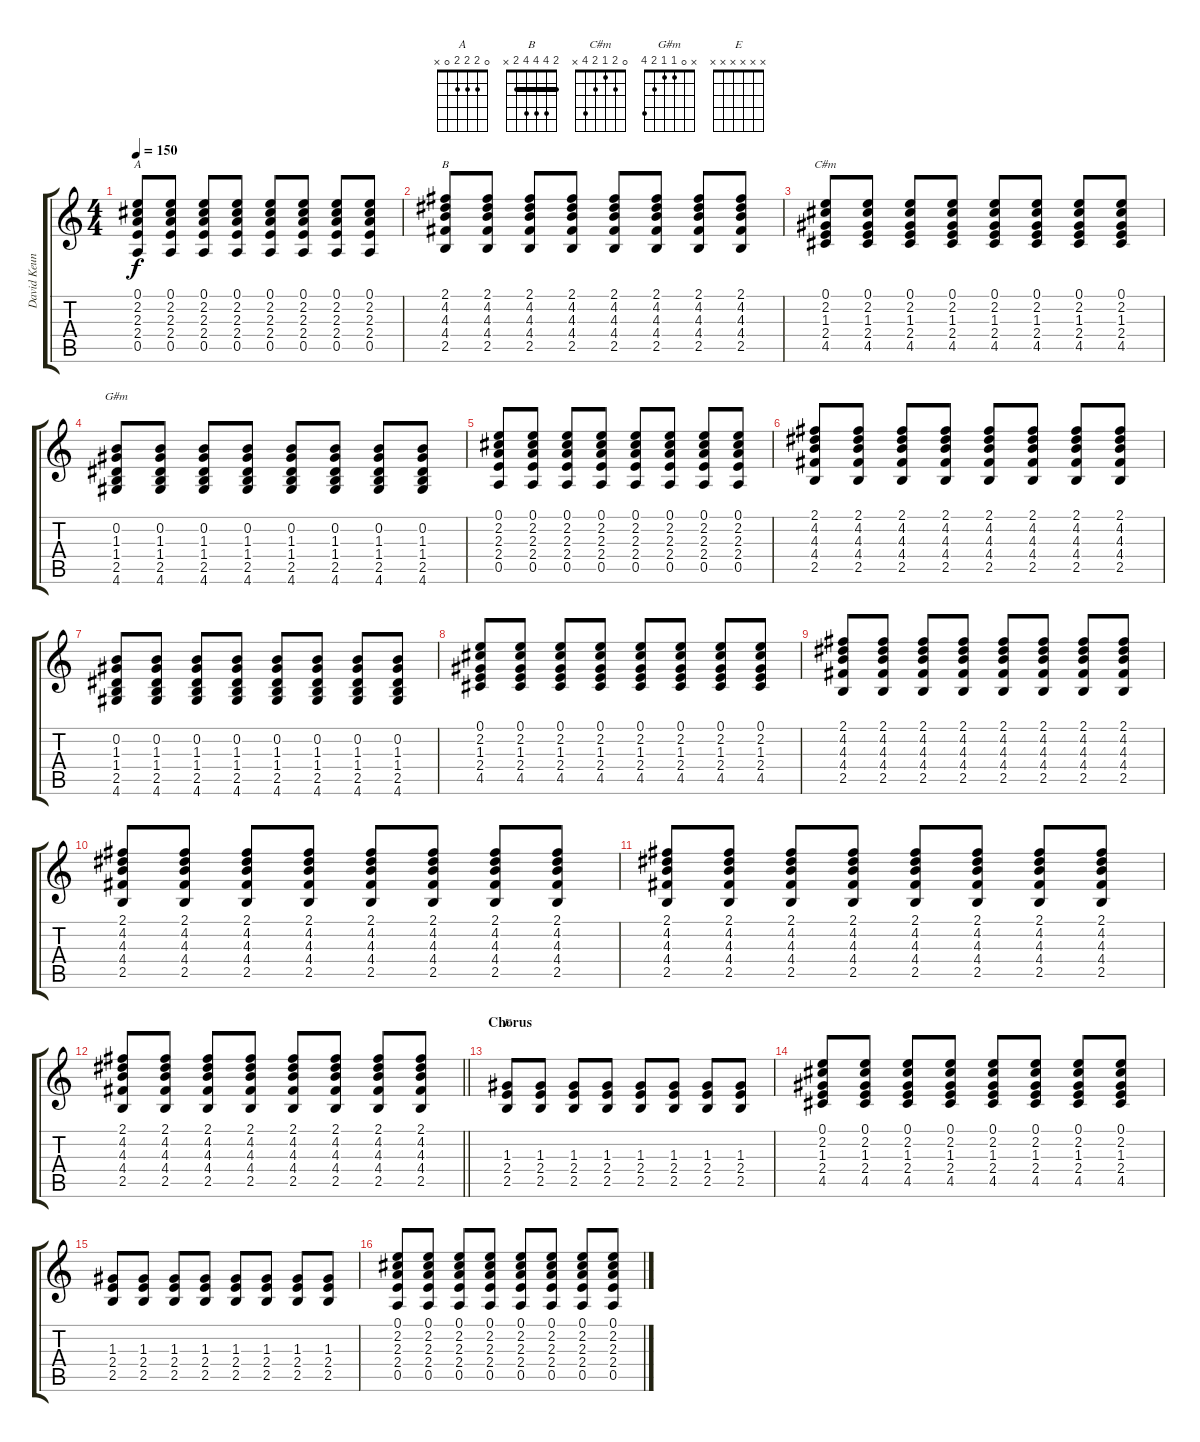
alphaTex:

\track ("David Keuning (Guitar)" "David Keun") {instrument distortionguitar}
\staff {score tabs}
\tuning (E4 B3 G3 D3 A2 E2) {hide}
\chord ("A" 0 2 2 2 0 x)
\chord ("B" 2 4 4 4 2 x) {barre 2}
\chord ("C#m" 0 2 1 2 4 x)
\chord ("G#m" x 0 1 1 2 4)
\chord ("E" x x x x x x)
\ts (4 4)
\tempo 150
\clef g2
\ks c
(0.1 2.2 2.3 2.4 0.5).8{ch "A" dy f} (0.1 2.2 2.3 2.4 0.5).8 (0.1 2.2 2.3 2.4 0.5).8 (0.1 2.2 2.3 2.4 0.5).8 (0.1 2.2 2.3 2.4 0.5).8 (0.1 2.2 2.3 2.4 0.5).8 (0.1 2.2 2.3 2.4 0.5).8 (0.1 2.2 2.3 2.4 0.5).8 |
(2.1 4.2 4.3 4.4 2.5).8{ch "B"} (2.1 4.2 4.3 4.4 2.5).8 (2.1 4.2 4.3 4.4 2.5).8 (2.1 4.2 4.3 4.4 2.5).8 (2.1 4.2 4.3 4.4 2.5).8 (2.1 4.2 4.3 4.4 2.5).8 (2.1 4.2 4.3 4.4 2.5).8 (2.1 4.2 4.3 4.4 2.5).8 |
(0.1 2.2 1.3 2.4 4.5).8{ch "C#m"} (0.1 2.2 1.3 2.4 4.5).8 (0.1 2.2 1.3 2.4 4.5).8 (0.1 2.2 1.3 2.4 4.5).8 (0.1 2.2 1.3 2.4 4.5).8 (0.1 2.2 1.3 2.4 4.5).8 (0.1 2.2 1.3 2.4 4.5).8 (0.1 2.2 1.3 2.4 4.5).8 |
(0.2 1.3 1.4 2.5 4.6).8{ch "G#m"} (0.2 1.3 1.4 2.5 4.6).8 (0.2 1.3 1.4 2.5 4.6).8 (0.2 1.3 1.4 2.5 4.6).8 (0.2 1.3 1.4 2.5 4.6).8 (0.2 1.3 1.4 2.5 4.6).8 (0.2 1.3 1.4 2.5 4.6).8 (0.2 1.3 1.4 2.5 4.6).8 |
(0.1 2.2 2.3 2.4 0.5).8 (0.1 2.2 2.3 2.4 0.5).8 (0.1 2.2 2.3 2.4 0.5).8 (0.1 2.2 2.3 2.4 0.5).8 (0.1 2.2 2.3 2.4 0.5).8 (0.1 2.2 2.3 2.4 0.5).8 (0.1 2.2 2.3 2.4 0.5).8 (0.1 2.2 2.3 2.4 0.5).8 |
(2.1 4.2 4.3 4.4 2.5).8 (2.1 4.2 4.3 4.4 2.5).8 (2.1 4.2 4.3 4.4 2.5).8 (2.1 4.2 4.3 4.4 2.5).8 (2.1 4.2 4.3 4.4 2.5).8 (2.1 4.2 4.3 4.4 2.5).8 (2.1 4.2 4.3 4.4 2.5).8 (2.1 4.2 4.3 4.4 2.5).8 |
(0.2 1.3 1.4 2.5 4.6).8 (0.2 1.3 1.4 2.5 4.6).8 (0.2 1.3 1.4 2.5 4.6).8 (0.2 1.3 1.4 2.5 4.6).8 (0.2 1.3 1.4 2.5 4.6).8 (0.2 1.3 1.4 2.5 4.6).8 (0.2 1.3 1.4 2.5 4.6).8 (0.2 1.3 1.4 2.5 4.6).8 |
(0.1 2.2 1.3 2.4 4.5).8 (0.1 2.2 1.3 2.4 4.5).8 (0.1 2.2 1.3 2.4 4.5).8 (0.1 2.2 1.3 2.4 4.5).8 (0.1 2.2 1.3 2.4 4.5).8 (0.1 2.2 1.3 2.4 4.5).8 (0.1 2.2 1.3 2.4 4.5).8 (0.1 2.2 1.3 2.4 4.5).8 |
(2.1 4.2 4.3 4.4 2.5).8 (2.1 4.2 4.3 4.4 2.5).8 (2.1 4.2 4.3 4.4 2.5).8 (2.1 4.2 4.3 4.4 2.5).8 (2.1 4.2 4.3 4.4 2.5).8 (2.1 4.2 4.3 4.4 2.5).8 (2.1 4.2 4.3 4.4 2.5).8 (2.1 4.2 4.3 4.4 2.5).8 |
(2.1 4.2 4.3 4.4 2.5).8 (2.1 4.2 4.3 4.4 2.5).8 (2.1 4.2 4.3 4.4 2.5).8 (2.1 4.2 4.3 4.4 2.5).8 (2.1 4.2 4.3 4.4 2.5).8 (2.1 4.2 4.3 4.4 2.5).8 (2.1 4.2 4.3 4.4 2.5).8 (2.1 4.2 4.3 4.4 2.5).8 |
(2.1 4.2 4.3 4.4 2.5).8 (2.1 4.2 4.3 4.4 2.5).8 (2.1 4.2 4.3 4.4 2.5).8 (2.1 4.2 4.3 4.4 2.5).8 (2.1 4.2 4.3 4.4 2.5).8 (2.1 4.2 4.3 4.4 2.5).8 (2.1 4.2 4.3 4.4 2.5).8 (2.1 4.2 4.3 4.4 2.5).8 |
\barLineRight lightlight
(2.1 4.2 4.3 4.4 2.5).8 (2.1 4.2 4.3 4.4 2.5).8 (2.1 4.2 4.3 4.4 2.5).8 (2.1 4.2 4.3 4.4 2.5).8 (2.1 4.2 4.3 4.4 2.5).8 (2.1 4.2 4.3 4.4 2.5).8 (2.1 4.2 4.3 4.4 2.5).8 (2.1 4.2 4.3 4.4 2.5).8 |
\section ("" "Chorus")
(1.3 2.4 2.5).8{ch "E"} (1.3 2.4 2.5).8 (1.3 2.4 2.5).8 (1.3 2.4 2.5).8 (1.3 2.4 2.5).8 (1.3 2.4 2.5).8 (1.3 2.4 2.5).8 (1.3 2.4 2.5).8 |
(0.1 2.2 1.3 2.4 4.5).8 (0.1 2.2 1.3 2.4 4.5).8 (0.1 2.2 1.3 2.4 4.5).8 (0.1 2.2 1.3 2.4 4.5).8 (0.1 2.2 1.3 2.4 4.5).8 (0.1 2.2 1.3 2.4 4.5).8 (0.1 2.2 1.3 2.4 4.5).8 (0.1 2.2 1.3 2.4 4.5).8 |
(1.3 2.4 2.5).8 (1.3 2.4 2.5).8 (1.3 2.4 2.5).8 (1.3 2.4 2.5).8 (1.3 2.4 2.5).8 (1.3 2.4 2.5).8 (1.3 2.4 2.5).8 (1.3 2.4 2.5).8 |
(0.1 2.2 2.3 2.4 0.5).8 (0.1 2.2 2.3 2.4 0.5).8 (0.1 2.2 2.3 2.4 0.5).8 (0.1 2.2 2.3 2.4 0.5).8 (0.1 2.2 2.3 2.4 0.5).8 (0.1 2.2 2.3 2.4 0.5).8 (0.1 2.2 2.3 2.4 0.5).8 (0.1 2.2 2.3 2.4 0.5).8
